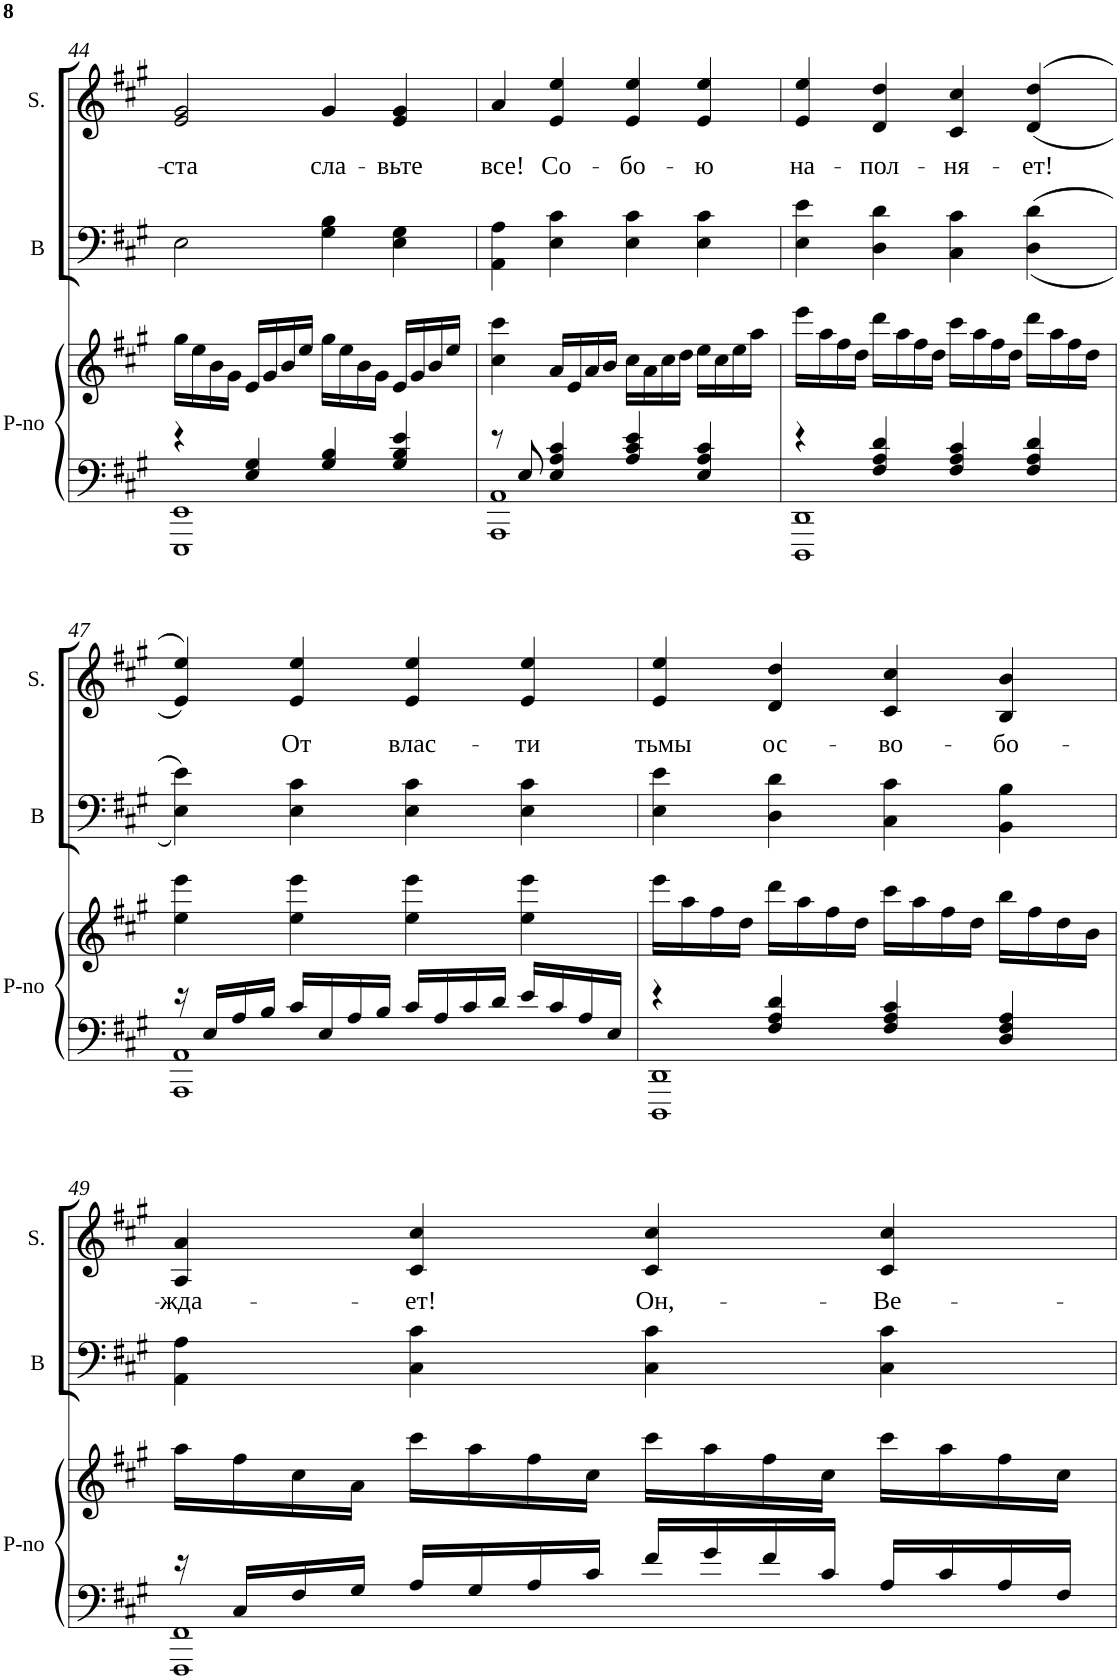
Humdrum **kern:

**kern	**kern	**kern	**kern	**text
*part3	*part3	*part2	*part1	*part1
*staff4	*staff3	*staff2	*staff1	*staff1
*I"Piano	*	*I"Basso	*I"Soprano	*
*I'P-no	*	*I'B	*I'S.	*
!!LO:PB:g=z
*clefF4	*clefG2	*clefF4	*clefG2	*
*k[f#c#g#]	*k[f#c#g#]	*k[f#c#g#]	*k[f#c#g#]	*
*f#:	*f#:	*f#:	*f#:	*
*M4/4	*M4/4	*M4/4	*M4/4	*
=44	=44	=44	=44	=44
*^	*	*	*	*
!	!	!	!	!	!LO:LY:b
4rc	1EEE 1EE	16gg#\LL	2E\	2e/ 2g#/	-ста
.	.	16ee\	.	.	.
.	.	16b\	.	.	.
.	.	16g#\JJ	.	.	.
4E/ 4G#/	.	16e/LL	.	.	.
.	.	16g#/	.	.	.
.	.	16b/	.	.	.
.	.	16ee/JJ	.	.	.
!	!	!	!	!	!LO:LY:b
4G#/ 4B/	.	16gg#\LL	4G#\ 4B\	4g#/	сла-
.	.	16ee\	.	.	.
.	.	16b\	.	.	.
.	.	16g#\JJ	.	.	.
!	!	!	!	!	!LO:LY:b
4G#/ 4B/ 4e/	.	16e/LL	4E\ 4G#\	4e/ 4g#/	-вьте
.	.	16g#/	.	.	.
.	.	16b/	.	.	.
.	.	16ee/JJ	.	.	.
=45	=45	=45	=45	=45	=45
!	!	!	!	!	!LO:LY:b
8rc	1AAA 1AA	4cc#\ 4ccc#\	4AA\ 4A\	4a/	все!
8E/	.	.	.	.	.
!	!	!	!	!	!LO:LY:b
4E/ 4A/ 4c#/	.	16a/LL	4E\ 4c#\	4e/ 4ee/	Со-
.	.	16e/	.	.	.
.	.	16a/	.	.	.
.	.	16b/JJ	.	.	.
!	!	!	!	!	!LO:LY:b
4A/ 4c#/ 4e/	.	16cc#\LL	4E\ 4c#\	4e/ 4ee/	-бо-
.	.	16a\	.	.	.
.	.	16cc#\	.	.	.
.	.	16dd\JJ	.	.	.
!	!	!	!	!	!LO:LY:b
4E/ 4A/ 4c#/	.	16ee\LL	4E\ 4c#\	4e/ 4ee/	-ю
.	.	16cc#\	.	.	.
.	.	16ee\	.	.	.
.	.	16aa\JJ	.	.	.
=46	=46	=46	=46	=46	=46
!	!	!	!	!	!LO:LY:b
4rc	1DDD 1DD	16eee\LL	4E\ 4e\	4e/ 4ee/	на-
.	.	16aa\	.	.	.
.	.	16ff#\	.	.	.
.	.	16dd\JJ	.	.	.
!	!	!	!	!	!LO:LY:b
4F#/ 4A/ 4d/	.	16ddd\LL	4D\ 4d\	4d/ 4dd/	-пол-
.	.	16aa\	.	.	.
.	.	16ff#\	.	.	.
.	.	16dd\JJ	.	.	.
!	!	!	!	!	!LO:LY:b
4F#/ 4A/ 4c#/	.	16ccc#\LL	4C#\ 4c#\	4c#/ 4cc#/	-ня-
.	.	16aa\	.	.	.
.	.	16ff#\	.	.	.
.	.	16dd\JJ	.	.	.
!	!	!	!	!	!LO:LY:b
4F#/ 4A/ 4d/	.	16ddd\LL	(>(<4D\ 4d\	(<(>4d/ 4dd/	-ет!
.	.	16aa\	.	.	.
.	.	16ff#\	.	.	.
.	.	16dd\JJ	.	.	.
!!LO:LB:g=z
=47	=47	=47	=47	=47	=47
16rc	1AAA 1AA	4ee\ 4eee\	4E\ 4e\))	4e/ 4ee/))	.
16E/LL	.	.	.	.	.
16A/	.	.	.	.	.
16B/JJ	.	.	.	.	.
!	!	!	!	!	!LO:LY:b
16c#/LL	.	4ee\ 4eee\	4E\ 4c#\	4e/ 4ee/	От
16E/	.	.	.	.	.
16A/	.	.	.	.	.
16B/JJ	.	.	.	.	.
!	!	!	!	!	!LO:LY:b
16c#/LL	.	4ee\ 4eee\	4E\ 4c#\	4e/ 4ee/	влас-
16A/	.	.	.	.	.
16c#/	.	.	.	.	.
16d/JJ	.	.	.	.	.
!	!	!	!	!	!LO:LY:b
16e/LL	.	4ee\ 4eee\	4E\ 4c#\	4e/ 4ee/	-ти
16c#/	.	.	.	.	.
16A/	.	.	.	.	.
16E/JJ	.	.	.	.	.
=48	=48	=48	=48	=48	=48
!	!	!	!	!	!LO:LY:b
4rc	1DDD 1DD	16eee\LL	4E\ 4e\	4e/ 4ee/	тьмы
.	.	16aa\	.	.	.
.	.	16ff#\	.	.	.
.	.	16dd\JJ	.	.	.
!	!	!	!	!	!LO:LY:b
4F#/ 4A/ 4d/	.	16ddd\LL	4D\ 4d\	4d/ 4dd/	ос-
.	.	16aa\	.	.	.
.	.	16ff#\	.	.	.
.	.	16dd\JJ	.	.	.
!	!	!	!	!	!LO:LY:b
4F#/ 4A/ 4c#/	.	16ccc#\LL	4C#\ 4c#\	4c#/ 4cc#/	-во-
.	.	16aa\	.	.	.
.	.	16ff#\	.	.	.
.	.	16dd\JJ	.	.	.
!	!	!	!	!	!LO:LY:b
4D/ 4F#/ 4A/	.	16bb\LL	4BB\ 4B\	4B/ 4b/	-бо-
.	.	16ff#\	.	.	.
.	.	16dd\	.	.	.
.	.	16b\JJ	.	.	.
!!LO:LB:g=z
=49	=49	=49	=49	=49	=49
!	!	!	!	!	!LO:LY:b
16rc	1FFF# 1FF#	16aa\LL	4AA\ 4A\	4A/ 4a/	-жда-
16C#/LL	.	16ff#\	.	.	.
16F#/	.	16cc#\	.	.	.
16G#/JJ	.	16a\JJ	.	.	.
!	!	!	!	!	!LO:LY:b
16A/LL	.	16ccc#\LL	4C#\ 4c#\	4c#/ 4cc#/	-ет!
16G#/	.	16aa\	.	.	.
16A/	.	16ff#\	.	.	.
16c#/JJ	.	16cc#\JJ	.	.	.
!	!	!	!	!	!LO:LY:b
16f#/LL	.	16ccc#\LL	4C#\ 4c#\	4c#/ 4cc#/	Он,-
16g#/	.	16aa\	.	.	.
16f#/	.	16ff#\	.	.	.
16c#/JJ	.	16cc#\JJ	.	.	.
!	!	!	!	!	!LO:LY:b
16A/LL	.	16ccc#\LL	4C#\ 4c#\	4c#/ 4cc#/	-Ве-
16c#/	.	16aa\	.	.	.
16A/	.	16ff#\	.	.	.
16F#/JJ	.	16cc#\JJ	.	.	.
*v	*v	*	*	*	*
=	=	=	=	=
*-	*-	*-	*-	*-
